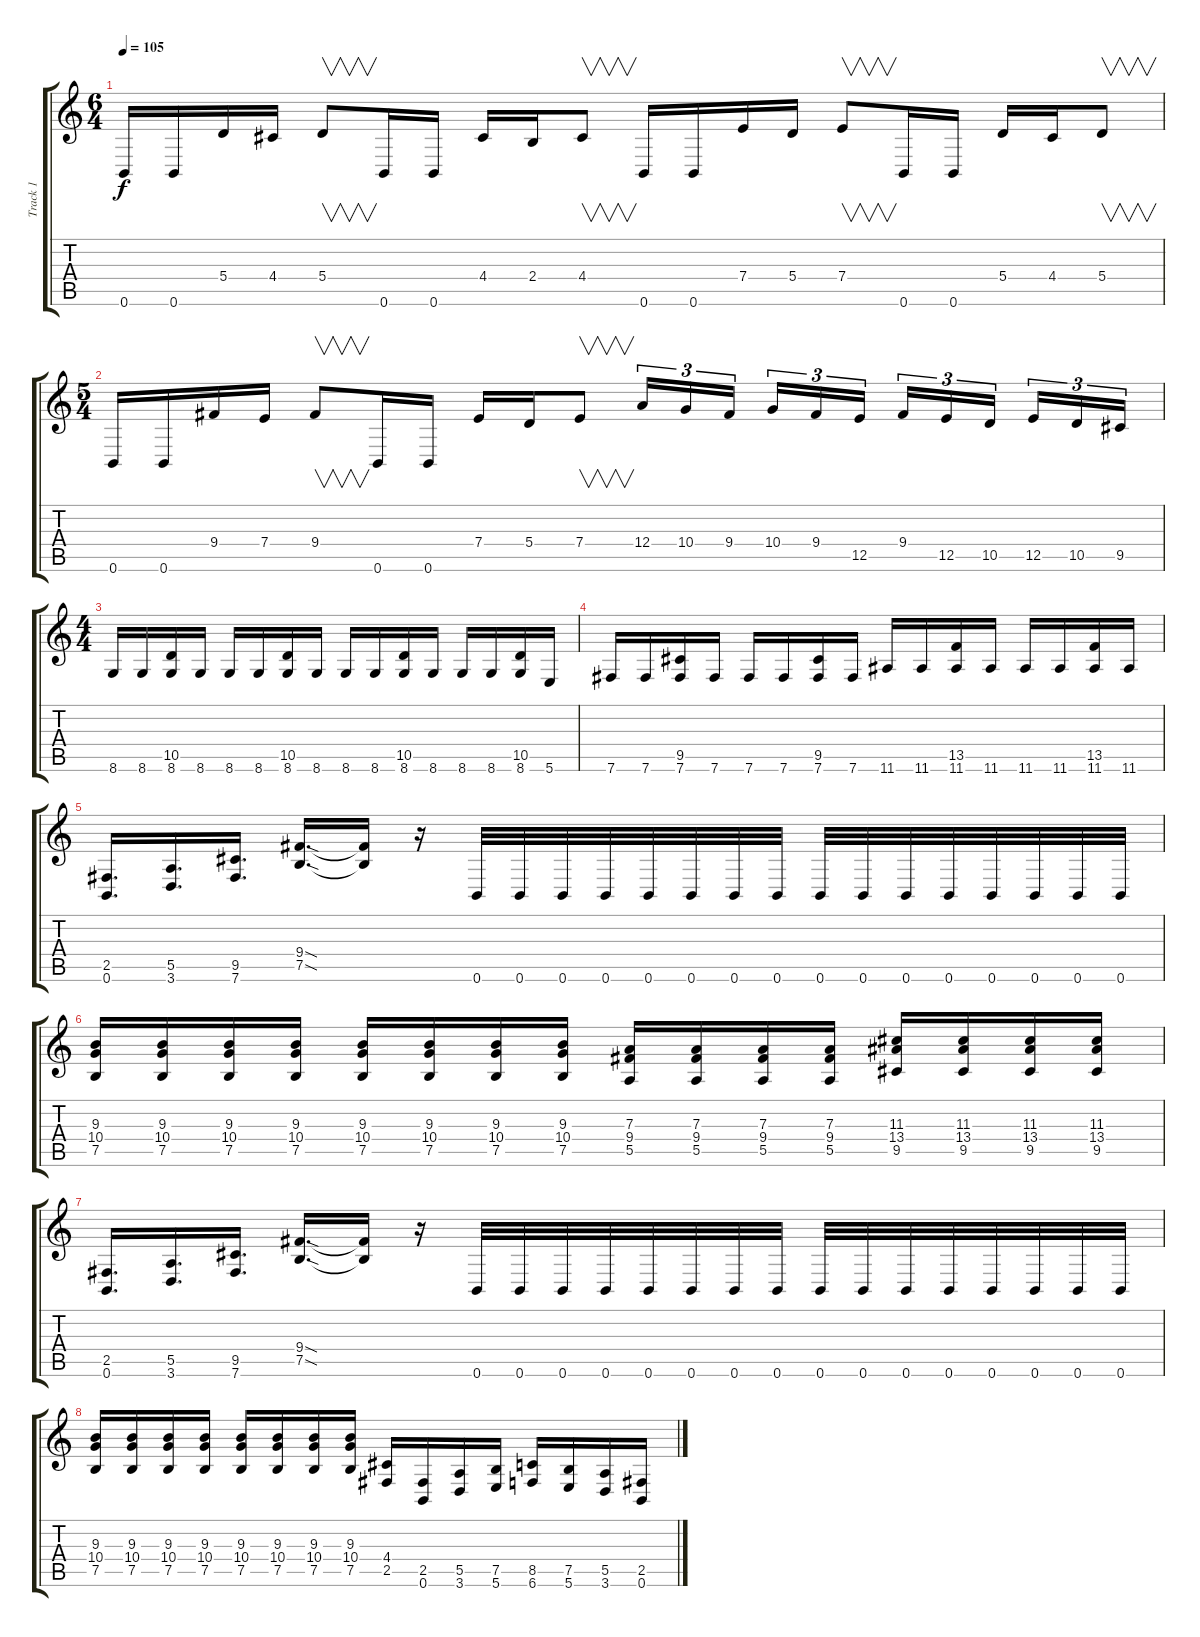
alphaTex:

\track ("Track 1" "Track 1") {instrument distortionguitar}
\staff {score tabs}
\tuning (B3 Gb3 D3 A2 E2 B1) {hide}
\ts (6 4)
\tempo 105
\clef g2
\ks c
0.6.16{dy f} 0.6.16 5.4.16 4.4.16 5.4.8{v} 0.6.16 0.6.16 4.4.16 2.4.16 4.4.8{v} 0.6.16 0.6.16 7.4.16 5.4.16 7.4.8{v} 0.6.16 0.6.16 5.4.16 4.4.16 5.4.8{v} |
\ts (5 4)
0.6.16 0.6.16 9.4.16 7.4.16 9.4.8{v} 0.6.16 0.6.16 7.4.16 5.4.16 7.4.8{v} 12.4.16{tu (3 2)} 10.4.16{tu (3 2)} 9.4.16{tu (3 2) beam splitsecondary} 10.4.16{tu (3 2)} 9.4.16{tu (3 2)} 12.5.16{tu (3 2)} 9.4.16{tu (3 2)} 12.5.16{tu (3 2)} 10.5.16{tu (3 2) beam splitsecondary} 12.5.16{tu (3 2)} 10.5.16{tu (3 2)} 9.5.16{tu (3 2)} |
\ts (4 4)
8.6.16 8.6.16 (10.5 8.6).16 8.6.16 8.6.16 8.6.16 (10.5 8.6).16 8.6.16 8.6.16 8.6.16 (10.5 8.6).16 8.6.16 8.6.16 8.6.16 (10.5 8.6).16 5.6.16 |
7.6.16 7.6.16 (9.5 7.6).16 7.6.16 7.6.16 7.6.16 (9.5 7.6).16 7.6.16 11.6.16 11.6.16 (13.5 11.6).16 11.6.16 11.6.16 11.6.16 (13.5 11.6).16 11.6.16 |
(2.5 0.6).16{d} (5.5 3.6).16{d} (9.5 7.6).16{d} (9.4{sod} 7.5{sod}).16{d} (9.4{t} 7.5{t}).16 r.16 0.6.32 0.6.32 0.6.32 0.6.32 0.6.32 0.6.32 0.6.32 0.6.32 0.6.32 0.6.32 0.6.32 0.6.32 0.6.32 0.6.32 0.6.32 0.6.32 |
(9.3 10.4 7.5).16 (9.3 10.4 7.5).16 (9.3 10.4 7.5).16 (9.3 10.4 7.5).16 (9.3 10.4 7.5).16 (9.3 10.4 7.5).16 (9.3 10.4 7.5).16 (9.3 10.4 7.5).16 (7.3 9.4 5.5).16 (7.3 9.4 5.5).16 (7.3 9.4 5.5).16 (7.3 9.4 5.5).16 (11.3 13.4 9.5).16 (11.3 13.4 9.5).16 (11.3 13.4 9.5).16 (11.3 13.4 9.5).16 |
(2.5 0.6).16{d} (5.5 3.6).16{d} (9.5 7.6).16{d} (9.4{sod} 7.5{sod}).16{d} (9.4{t} 7.5{t}).16 r.16 0.6.32 0.6.32 0.6.32 0.6.32 0.6.32 0.6.32 0.6.32 0.6.32 0.6.32 0.6.32 0.6.32 0.6.32 0.6.32 0.6.32 0.6.32 0.6.32 |
(9.3 10.4 7.5).16 (9.3 10.4 7.5).16 (9.3 10.4 7.5).16 (9.3 10.4 7.5).16 (9.3 10.4 7.5).16 (9.3 10.4 7.5).16 (9.3 10.4 7.5).16 (9.3 10.4 7.5).16 (4.4 2.5).16 (2.5 0.6).16 (5.5 3.6).16 (7.5 5.6).16 (8.5 6.6).16 (7.5 5.6).16 (5.5 3.6).16 (2.5 0.6).16
